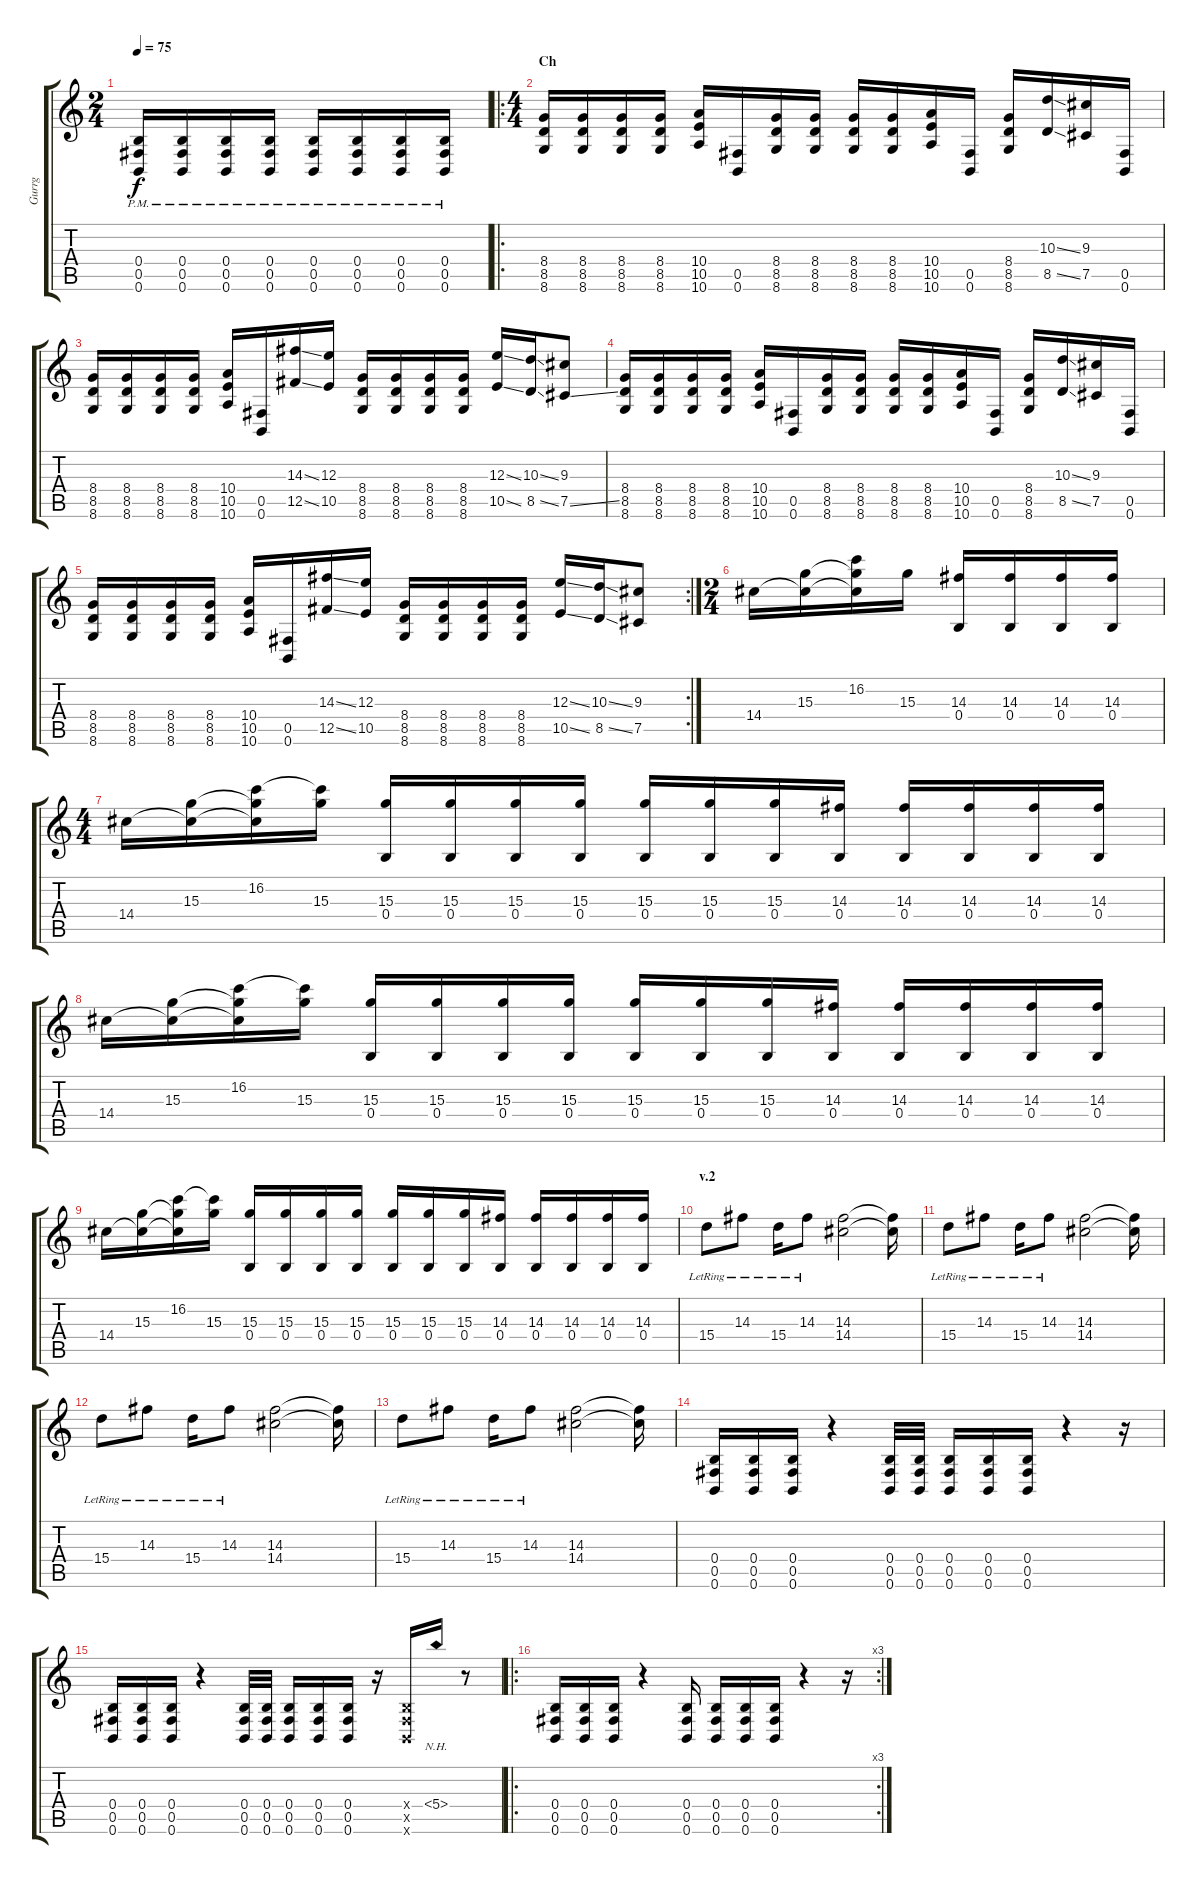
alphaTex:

\track ("Gurrg" "Gurrg") {instrument overdrivenguitar}
\staff {score tabs}
\tuning (Db4 Ab3 E3 B2 Gb2 B1) {hide}
\ts (2 4)
\tempo 75
\clef g2
\ks c
(0.4{pm} 0.5 0.6).16{dy f} (0.4{pm} 0.5 0.6).16 (0.4{pm} 0.5 0.6).16 (0.4{pm} 0.5 0.6).16 (0.4{pm} 0.5 0.6).16 (0.4{pm} 0.5 0.6).16 (0.4{pm} 0.5 0.6).16 (0.4{pm} 0.5 0.6).16 |
\ro
\ts (4 4)
\section ("" "Ch")
(8.4 8.5 8.6).16 (8.4 8.5 8.6).16 (8.4 8.5 8.6).16 (8.4 8.5 8.6).16 (10.4 10.5 10.6).16 (0.5 0.6).16 (8.4 8.5 8.6).16 (8.4 8.5 8.6).16 (8.4 8.5 8.6).16 (8.4 8.5 8.6).16 (10.4 10.5 10.6).16 (0.5 0.6).16 (8.4 8.5 8.6).16 (10.3{ss} 8.5{ss}).16 (9.3 7.5).16 (0.5 0.6).16 |
(8.4 8.5 8.6).16 (8.4 8.5 8.6).16 (8.4 8.5 8.6).16 (8.4 8.5 8.6).16 (10.4 10.5 10.6).16 (0.5 0.6).16 (14.3{ss} 12.5{ss}).16 (12.3 10.5).16 (8.4 8.5 8.6).16 (8.4 8.5 8.6).16 (8.4 8.5 8.6).16 (8.4 8.5 8.6).16 (12.3{ss} 10.5{ss}).16 (10.3{ss} 8.5{ss}).16 (9.3 7.5{ss}).8 |
(8.4 8.5 8.6).16 (8.4 8.5 8.6).16 (8.4 8.5 8.6).16 (8.4 8.5 8.6).16 (10.4 10.5 10.6).16 (0.5 0.6).16 (8.4 8.5 8.6).16 (8.4 8.5 8.6).16 (8.4 8.5 8.6).16 (8.4 8.5 8.6).16 (10.4 10.5 10.6).16 (0.5 0.6).16 (8.4 8.5 8.6).16 (10.3{ss} 8.5{ss}).16 (9.3 7.5).16 (0.5 0.6).16 |
\rc 2
(8.4 8.5 8.6).16 (8.4 8.5 8.6).16 (8.4 8.5 8.6).16 (8.4 8.5 8.6).16 (10.4 10.5 10.6).16 (0.5 0.6).16 (14.3{ss} 12.5{ss}).16 (12.3 10.5).16 (8.4 8.5 8.6).16 (8.4 8.5 8.6).16 (8.4 8.5 8.6).16 (8.4 8.5 8.6).16 (12.3{ss} 10.5{ss}).16 (10.3{ss} 8.5{ss}).16 (9.3 7.5).8 |
\ts (2 4)
14.4.16 (15.3 14.4{t}).16 (16.2 15.3{t} 14.4{t}).16 15.3.16 (14.3 0.4).16 (14.3 0.4).16 (14.3 0.4).16 (14.3 0.4).16 |
\ts (4 4)
14.4.16 (15.3 14.4{t}).16 (16.2 15.3{t} 14.4{t}).16 (16.2{t} 15.3).16 (15.3 0.4).16 (15.3 0.4).16 (15.3 0.4).16 (15.3 0.4).16 (15.3 0.4).16 (15.3 0.4).16 (15.3 0.4).16 (14.3 0.4).16 (14.3 0.4).16 (14.3 0.4).16 (14.3 0.4).16 (14.3 0.4).16 |
14.4.16 (15.3 14.4{t}).16 (16.2 15.3{t} 14.4{t}).16 (16.2{t} 15.3).16 (15.3 0.4).16 (15.3 0.4).16 (15.3 0.4).16 (15.3 0.4).16 (15.3 0.4).16 (15.3 0.4).16 (15.3 0.4).16 (14.3 0.4).16 (14.3 0.4).16 (14.3 0.4).16 (14.3 0.4).16 (14.3 0.4).16 |
14.4.16 (15.3 14.4{t}).16 (16.2 15.3{t} 14.4{t}).16 (16.2{t} 15.3).16 (15.3 0.4).16 (15.3 0.4).16 (15.3 0.4).16 (15.3 0.4).16 (15.3 0.4).16 (15.3 0.4).16 (15.3 0.4).16 (14.3 0.4).16 (14.3 0.4).16 (14.3 0.4).16 (14.3 0.4).16 (14.3 0.4).16 |
\section ("" "v.2")
15.4{lr}.8 14.3{lr}.8 15.4{lr}.16 14.3{lr}.8 (14.3 14.4).2 (14.3{t} 14.4{t}).16 |
15.4{lr}.8 14.3{lr}.8 15.4{lr}.16 14.3{lr}.8 (14.3 14.4).2 (14.3{t} 14.4{t}).16 |
15.4{lr}.8 14.3{lr}.8 15.4{lr}.16 14.3{lr}.8 (14.3 14.4).2 (14.3{t} 14.4{t}).16 |
15.4{lr}.8 14.3{lr}.8 15.4{lr}.16 14.3{lr}.8 (14.3 14.4).2 (14.3{t} 14.4{t}).16 |
(0.4 0.5 0.6).16 (0.4 0.5 0.6).16 (0.4 0.5 0.6).16 r.4 (0.4 0.5 0.6).32 (0.4 0.5 0.6).32 (0.4 0.5 0.6).16 (0.4 0.5 0.6).16 (0.4 0.5 0.6).16 r.4 r.16 |
(0.4 0.5 0.6).16 (0.4 0.5 0.6).16 (0.4 0.5 0.6).16 r.4 (0.4 0.5 0.6).32 (0.4 0.5 0.6).32 (0.4 0.5 0.6).16 (0.4 0.5 0.6).16 (0.4 0.5 0.6).16 r.16 (0.4{x} 0.5{x} 0.6{x}).16 5.4{nh}.16 r.8 |
\ro
\rc 3
(0.4 0.5 0.6).16 (0.4 0.5 0.6).16 (0.4 0.5 0.6).16 r.4 (0.4 0.5 0.6).16 (0.4 0.5 0.6).16 (0.4 0.5 0.6).16 (0.4 0.5 0.6).16 r.4 r.16
